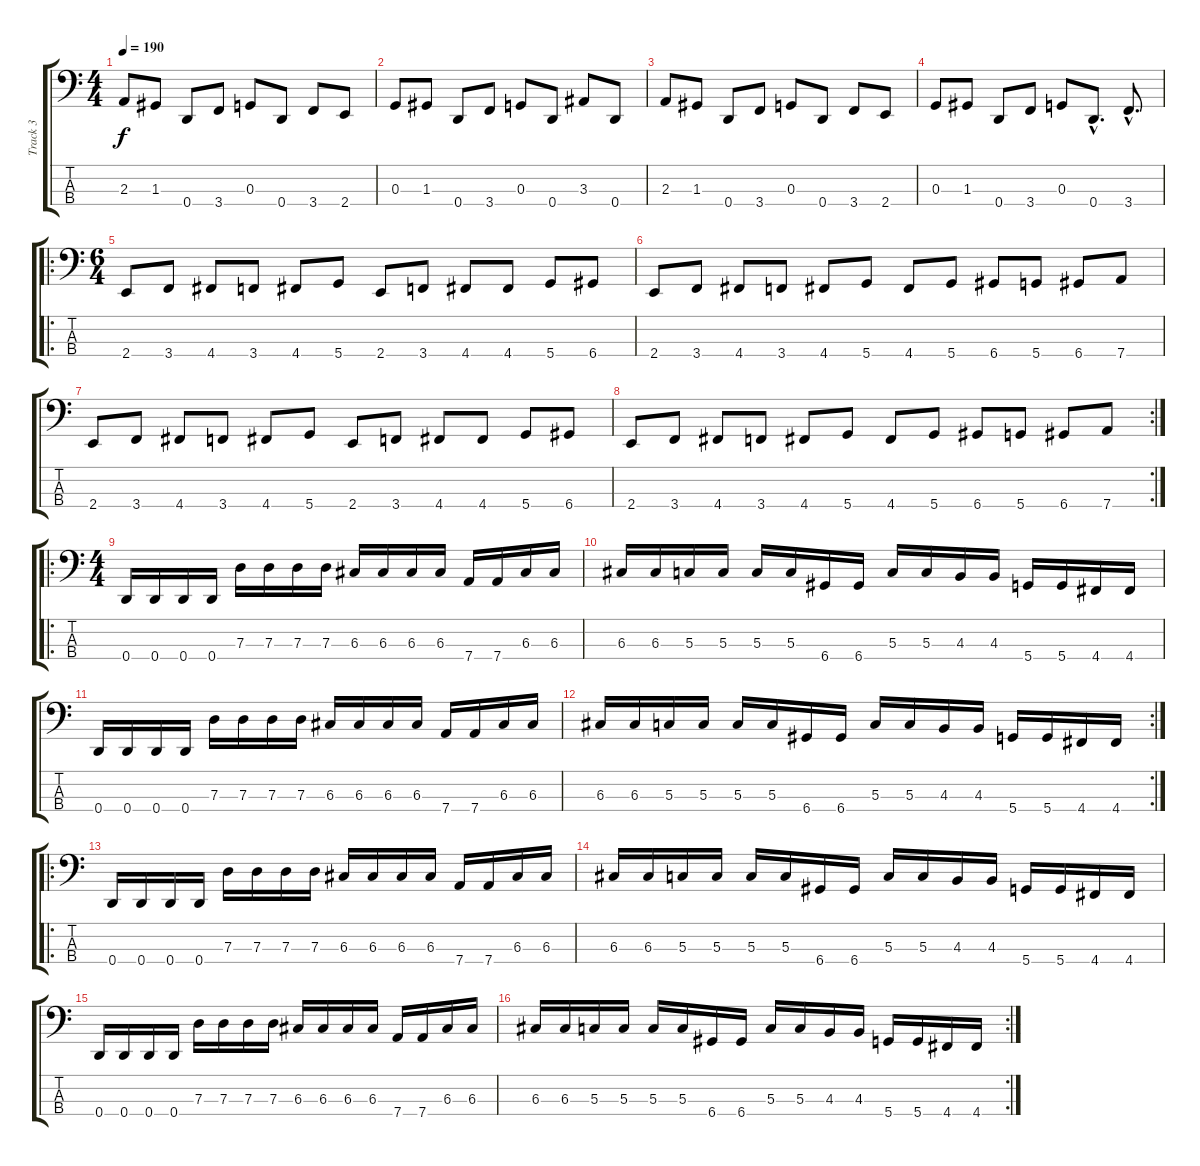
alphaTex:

\track ("Track 3" "Track 3") {instrument fretlessbass}
\staff {score tabs}
\tuning (F2 C2 G1 D1) {hide}
\ts (4 4)
\tempo 190
\clef f4
\ks c
2.3.8{dy f} 1.3.8 0.4.8 3.4.8 0.3.8 0.4.8 3.4.8 2.4.8 |
0.3.8 1.3.8 0.4.8 3.4.8 0.3.8 0.4.8 3.3.8 0.4.8 |
2.3.8 1.3.8 0.4.8 3.4.8 0.3.8 0.4.8 3.4.8 2.4.8 |
0.3.8 1.3.8 0.4.8 3.4.8 0.3.8 0.4{hac}.8{d} 3.4{hac}.8{d} |
\ro
\ts (6 4)
2.4.8 3.4.8 4.4.8 3.4.8 4.4.8 5.4.8 2.4.8 3.4.8 4.4.8 4.4.8 5.4.8 6.4.8 |
2.4.8 3.4.8 4.4.8 3.4.8 4.4.8 5.4.8 4.4.8 5.4.8 6.4.8 5.4.8 6.4.8 7.4.8 |
2.4.8 3.4.8 4.4.8 3.4.8 4.4.8 5.4.8 2.4.8 3.4.8 4.4.8 4.4.8 5.4.8 6.4.8 |
\rc 2
2.4.8 3.4.8 4.4.8 3.4.8 4.4.8 5.4.8 4.4.8 5.4.8 6.4.8 5.4.8 6.4.8 7.4.8 |
\ro
\ts (4 4)
0.4.16 0.4.16 0.4.16 0.4.16 7.3.16 7.3.16 7.3.16 7.3.16 6.3.16 6.3.16 6.3.16 6.3.16 7.4.16 7.4.16 6.3.16 6.3.16 |
6.3.16 6.3.16 5.3.16 5.3.16 5.3.16 5.3.16 6.4.16 6.4.16 5.3.16 5.3.16 4.3.16 4.3.16 5.4.16 5.4.16 4.4.16 4.4.16 |
0.4.16 0.4.16 0.4.16 0.4.16 7.3.16 7.3.16 7.3.16 7.3.16 6.3.16 6.3.16 6.3.16 6.3.16 7.4.16 7.4.16 6.3.16 6.3.16 |
\rc 2
6.3.16 6.3.16 5.3.16 5.3.16 5.3.16 5.3.16 6.4.16 6.4.16 5.3.16 5.3.16 4.3.16 4.3.16 5.4.16 5.4.16 4.4.16 4.4.16 |
\ro
0.4.16 0.4.16 0.4.16 0.4.16 7.3.16 7.3.16 7.3.16 7.3.16 6.3.16 6.3.16 6.3.16 6.3.16 7.4.16 7.4.16 6.3.16 6.3.16 |
6.3.16 6.3.16 5.3.16 5.3.16 5.3.16 5.3.16 6.4.16 6.4.16 5.3.16 5.3.16 4.3.16 4.3.16 5.4.16 5.4.16 4.4.16 4.4.16 |
0.4.16 0.4.16 0.4.16 0.4.16 7.3.16 7.3.16 7.3.16 7.3.16 6.3.16 6.3.16 6.3.16 6.3.16 7.4.16 7.4.16 6.3.16 6.3.16 |
\rc 2
6.3.16 6.3.16 5.3.16 5.3.16 5.3.16 5.3.16 6.4.16 6.4.16 5.3.16 5.3.16 4.3.16 4.3.16 5.4.16 5.4.16 4.4.16 4.4.16
